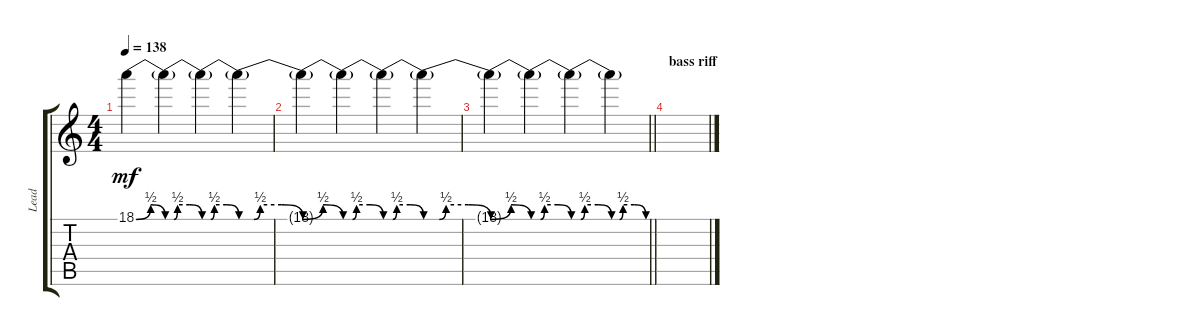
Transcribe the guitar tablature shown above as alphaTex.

\track ("Lead" "Lead") {instrument distortionguitar}
\staff {score tabs}
\tuning (Eb4 Bb3 Gb3 Db3 Ab2 Eb2) {hide}
\ts (4 4)
\tempo 138
\clef g2
\ks c
18.1{be (bendrelease 0 0 20 2 40 2 60 0) t}.4{dy mf} 18.1{be (custom 0 0 14 0 20 2 40 2 60 0) t}.4 18.1{be (custom 0 0 14 0 20 2 40 2 60 0) t}.4 18.1{be (custom 0 0 14 0 20 2 40 2 60 0) t}.4 |
18.1{be (bendrelease 0 0 20 2 40 2 60 0) t}.4 18.1{be (custom 0 0 14 0 20 2 40 2 60 0) t}.4 18.1{be (custom 0 0 14 0 20 2 40 2 60 0) t}.4 18.1{be (custom 0 0 14 0 20 2 40 2 60 0) t}.4 |
\barLineRight lightlight
18.1{be (bendrelease 0 0 20 2 40 2 60 0) t}.4 18.1{be (custom 0 0 14 0 20 2 40 2 60 0) t}.4 18.1{be (custom 0 0 14 0 20 2 40 2 60 0) t}.4 18.1{be (custom 0 0 14 0 20 2 40 2 60 0) t}.4 |
\section ("" "bass riff")
